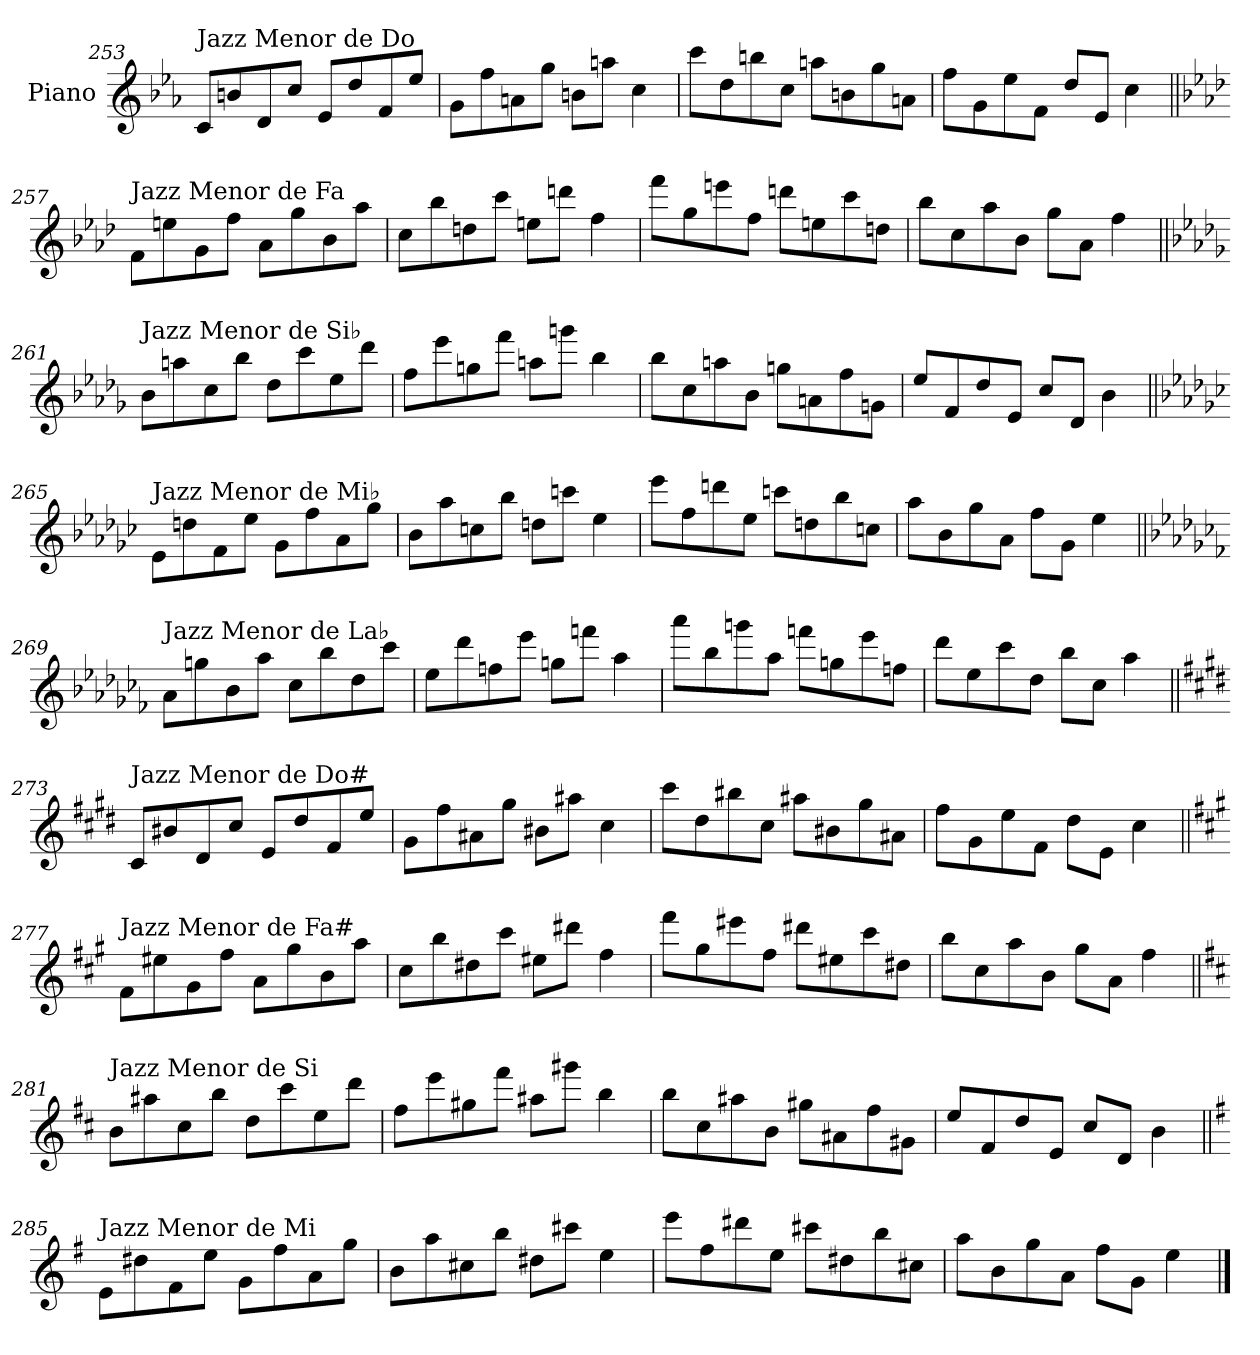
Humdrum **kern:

**kern
*part1
*staff1
*I"Piano
*I'Pno.
!!LO:LB:g=z
*clefG2
*k[b-e-a-]
=253
!LO:TX:a:t=Jazz Menor de Do
8c/L
8bn/
8d/
8cc/J
8e-/L
8dd/
8f/
8ee-/J
=254
8g\L
8ff\
8an\
8gg\J
8bn\L
8aan\J
4cc\
=255
8ccc\L
8dd\
8bbn\
8cc\J
8aan\L
8bn\
8gg\
8an\J
=256
8ff\L
8g\
8ee-\
8f\J
8dd/L
8e-/J
4cc\
!!LO:LB:g=z
=257||
*k[b-e-a-d-]
!LO:TX:a:t=Jazz Menor de Fa
8f\L
8een\
8g\
8ff\J
8a-\L
8gg\
8b-\
8aa-\J
=258
8cc\L
8bb-\
8ddn\
8ccc\J
8een\L
8dddn\J
4ff\
=259
8fff\L
8gg\
8eeen\
8ff\J
8dddn\L
8een\
8ccc\
8ddn\J
=260
8bb-\L
8cc\
8aa-\
8b-\J
8gg\L
8a-\J
4ff\
!!LO:LB:g=z
=261||
*k[b-e-a-d-g-]
!LO:TX:a:t=Jazz Menor de Si♭
8b-\L
8aan\
8cc\
8bb-\J
8dd-\L
8ccc\
8ee-\
8ddd-\J
=262
8ff\L
8eee-\
8ggn\
8fff\J
8aan\L
8gggn\J
4bb-\
=263
8bb-\L
8cc\
8aan\
8b-\J
8ggn\L
8an\
8ff\
8gn\J
=264
8ee-/L
8f/
8dd-/
8e-/J
8cc/L
8d-/J
4b-\
!!LO:PB:g=z
=265||
*k[b-e-a-d-g-c-]
!LO:TX:a:t=Jazz Menor de Mi♭
8e-\L
8ddn\
8f\
8ee-\J
8g-\L
8ff\
8a-\
8gg-\J
=266
8b-\L
8aa-\
8ccn\
8bb-\J
8ddn\L
8cccn\J
4ee-\
=267
8eee-\L
8ff\
8dddn\
8ee-\J
8cccn\L
8ddn\
8bb-\
8ccn\J
=268
8aa-\L
8b-\
8gg-\
8a-\J
8ff\L
8g-\J
4ee-\
!!LO:LB:g=z
=269||
*k[b-e-a-d-g-c-f-]
!LO:TX:a:t=Jazz Menor de La♭
8a-\L
8ggn\
8b-\
8aa-\J
8cc-\L
8bb-\
8dd-\
8ccc-\J
=270
8ee-\L
8ddd-\
8ffn\
8eee-\J
8ggn\L
8fffn\J
4aa-\
=271
8aaa-\L
8bb-\
8gggn\
8aa-\J
8fffn\L
8ggn\
8eee-\
8ffn\J
=272
8ddd-\L
8ee-\
8ccc-\
8dd-\J
8bb-\L
8cc-\J
4aa-\
!!LO:LB:g=z
=273||
*k[f#c#g#d#]
!LO:TX:a:t=Jazz Menor de Do#
8c#/L
8b#X/
8d#/
8cc#/J
8e/L
8dd#/
8f#/
8ee/J
=274
8g#\L
8ff#\
8a#X\
8gg#\J
8b#X\L
8aa#X\J
4cc#\
=275
8ccc#\L
8dd#\
8bb#X\
8cc#\J
8aa#X\L
8b#X\
8gg#\
8a#X\J
=276
8ff#\L
8g#\
8ee\
8f#\J
8dd#\L
8e\J
4cc#\
!!LO:LB:g=z
=277||
*k[f#c#g#]
!LO:TX:a:t=Jazz Menor de Fa#
8f#\L
8ee#X\
8g#\
8ff#\J
8a\L
8gg#\
8b\
8aa\J
=278
8cc#\L
8bb\
8dd#X\
8ccc#\J
8ee#X\L
8ddd#X\J
4ff#\
=279
8fff#\L
8gg#\
8eee#X\
8ff#\J
8ddd#X\L
8ee#X\
8ccc#\
8dd#X\J
=280
8bb\L
8cc#\
8aa\
8b\J
8gg#\L
8a\J
4ff#\
!!LO:LB:g=z
=281||
*k[f#c#]
!LO:TX:a:t=Jazz Menor de Si
8b\L
8aa#X\
8cc#\
8bb\J
8dd\L
8ccc#\
8ee\
8ddd\J
=282
8ff#\L
8eee\
8gg#X\
8fff#\J
8aa#X\L
8ggg#X\J
4bb\
=283
8bb\L
8cc#\
8aa#X\
8b\J
8gg#X\L
8a#X\
8ff#\
8g#X\J
=284
8ee/L
8f#/
8dd/
8e/J
8cc#/L
8d/J
4b\
!!LO:LB:g=z
=285||
*k[f#]
!LO:TX:a:t=Jazz Menor de Mi
8e\L
8dd#X\
8f#\
8ee\J
8g\L
8ff#\
8a\
8gg\J
=286
8b\L
8aa\
8cc#X\
8bb\J
8dd#X\L
8ccc#X\J
4ee\
=287
8eee\L
8ff#\
8ddd#X\
8ee\J
8ccc#X\L
8dd#X\
8bb\
8cc#X\J
=288
8aa\L
8b\
8gg\
8a\J
8ff#\L
8g\J
4ee\
==
*-
